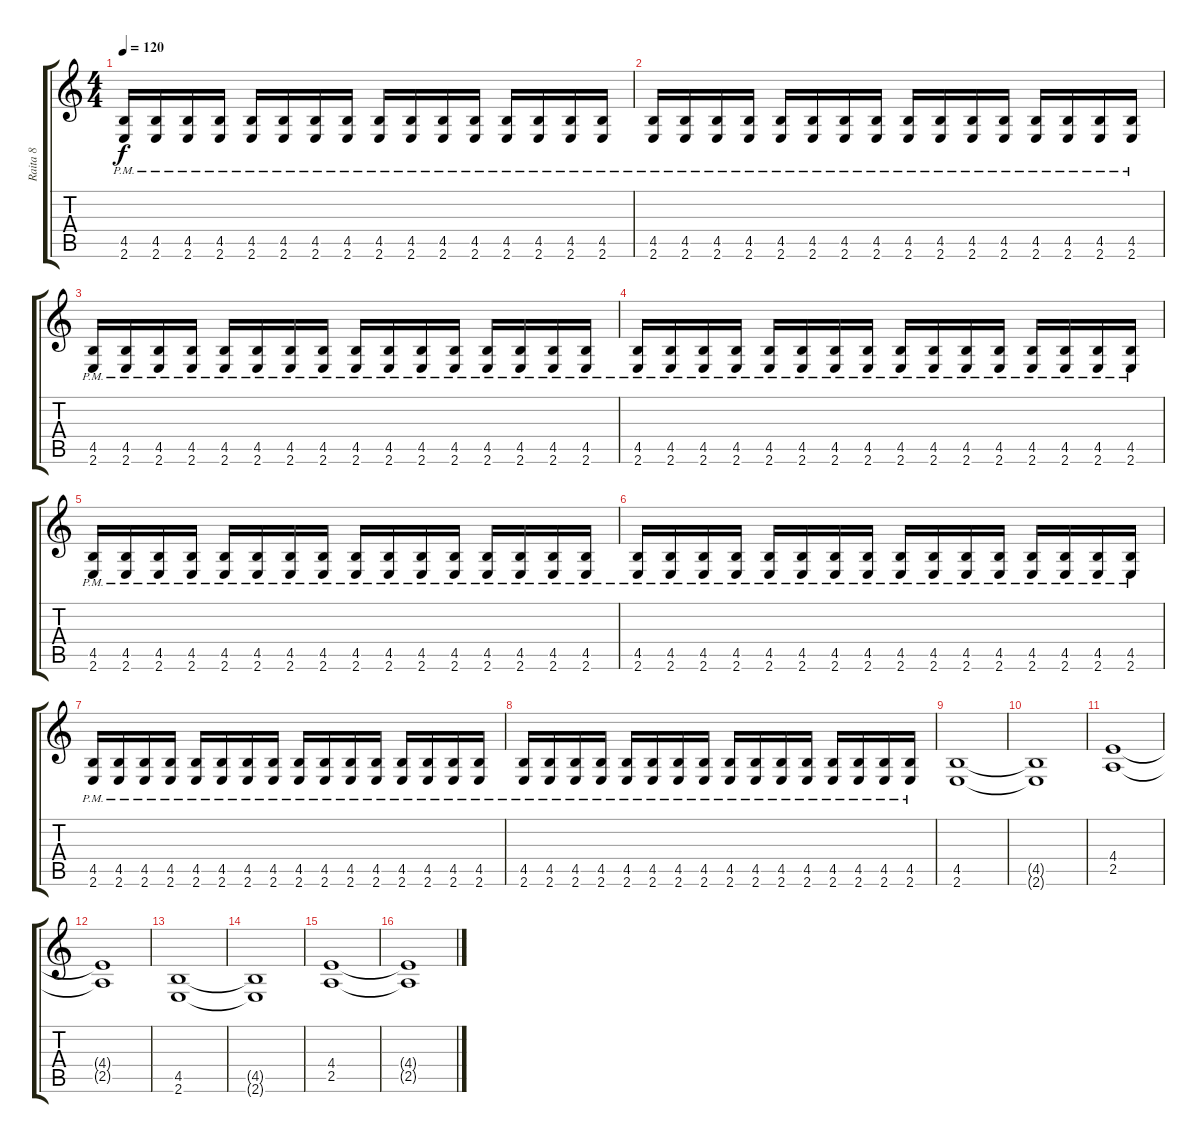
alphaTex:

\track ("Raita 8" "Raita 8") {instrument distortionguitar}
\staff {score tabs}
\tuning (D4 A3 F3 C3 G2 D2) {hide}
\ts (4 4)
\tempo 120
\clef g2
\ks c
(4.5{pm} 2.6{pm}).16{dy f} (4.5{pm} 2.6{pm}).16 (4.5{pm} 2.6{pm}).16 (4.5{pm} 2.6{pm}).16 (4.5{pm} 2.6{pm}).16 (4.5{pm} 2.6{pm}).16 (4.5{pm} 2.6{pm}).16 (4.5{pm} 2.6{pm}).16 (4.5{pm} 2.6{pm}).16 (4.5{pm} 2.6{pm}).16 (4.5{pm} 2.6{pm}).16 (4.5{pm} 2.6{pm}).16 (4.5{pm} 2.6{pm}).16 (4.5{pm} 2.6{pm}).16 (4.5{pm} 2.6{pm}).16 (4.5{pm} 2.6{pm}).16 |
(4.5{pm} 2.6{pm}).16 (4.5{pm} 2.6{pm}).16 (4.5{pm} 2.6{pm}).16 (4.5{pm} 2.6{pm}).16 (4.5{pm} 2.6{pm}).16 (4.5{pm} 2.6{pm}).16 (4.5{pm} 2.6{pm}).16 (4.5{pm} 2.6{pm}).16 (4.5{pm} 2.6{pm}).16 (4.5{pm} 2.6{pm}).16 (4.5{pm} 2.6{pm}).16 (4.5{pm} 2.6{pm}).16 (4.5{pm} 2.6{pm}).16 (4.5{pm} 2.6{pm}).16 (4.5{pm} 2.6{pm}).16 (4.5{pm} 2.6{pm}).16 |
(4.5{pm} 2.6{pm}).16 (4.5{pm} 2.6{pm}).16 (4.5{pm} 2.6{pm}).16 (4.5{pm} 2.6{pm}).16 (4.5{pm} 2.6{pm}).16 (4.5{pm} 2.6{pm}).16 (4.5{pm} 2.6{pm}).16 (4.5{pm} 2.6{pm}).16 (4.5{pm} 2.6{pm}).16 (4.5{pm} 2.6{pm}).16 (4.5{pm} 2.6{pm}).16 (4.5{pm} 2.6{pm}).16 (4.5{pm} 2.6{pm}).16 (4.5{pm} 2.6{pm}).16 (4.5{pm} 2.6{pm}).16 (4.5{pm} 2.6{pm}).16 |
(4.5{pm} 2.6{pm}).16 (4.5{pm} 2.6{pm}).16 (4.5{pm} 2.6{pm}).16 (4.5{pm} 2.6{pm}).16 (4.5{pm} 2.6{pm}).16 (4.5{pm} 2.6{pm}).16 (4.5{pm} 2.6{pm}).16 (4.5{pm} 2.6{pm}).16 (4.5{pm} 2.6{pm}).16 (4.5{pm} 2.6{pm}).16 (4.5{pm} 2.6{pm}).16 (4.5{pm} 2.6{pm}).16 (4.5{pm} 2.6{pm}).16 (4.5{pm} 2.6{pm}).16 (4.5{pm} 2.6{pm}).16 (4.5{pm} 2.6{pm}).16 |
(4.5{pm} 2.6{pm}).16 (4.5{pm} 2.6{pm}).16 (4.5{pm} 2.6{pm}).16 (4.5{pm} 2.6{pm}).16 (4.5{pm} 2.6{pm}).16 (4.5{pm} 2.6{pm}).16 (4.5{pm} 2.6{pm}).16 (4.5{pm} 2.6{pm}).16 (4.5{pm} 2.6{pm}).16 (4.5{pm} 2.6{pm}).16 (4.5{pm} 2.6{pm}).16 (4.5{pm} 2.6{pm}).16 (4.5{pm} 2.6{pm}).16 (4.5{pm} 2.6{pm}).16 (4.5{pm} 2.6{pm}).16 (4.5{pm} 2.6{pm}).16 |
(4.5{pm} 2.6{pm}).16 (4.5{pm} 2.6{pm}).16 (4.5{pm} 2.6{pm}).16 (4.5{pm} 2.6{pm}).16 (4.5{pm} 2.6{pm}).16 (4.5{pm} 2.6{pm}).16 (4.5{pm} 2.6{pm}).16 (4.5{pm} 2.6{pm}).16 (4.5{pm} 2.6{pm}).16 (4.5{pm} 2.6{pm}).16 (4.5{pm} 2.6{pm}).16 (4.5{pm} 2.6{pm}).16 (4.5{pm} 2.6{pm}).16 (4.5{pm} 2.6{pm}).16 (4.5{pm} 2.6{pm}).16 (4.5{pm} 2.6{pm}).16 |
(4.5{pm} 2.6{pm}).16 (4.5{pm} 2.6{pm}).16 (4.5{pm} 2.6{pm}).16 (4.5{pm} 2.6{pm}).16 (4.5{pm} 2.6{pm}).16 (4.5{pm} 2.6{pm}).16 (4.5{pm} 2.6{pm}).16 (4.5{pm} 2.6{pm}).16 (4.5{pm} 2.6{pm}).16 (4.5{pm} 2.6{pm}).16 (4.5{pm} 2.6{pm}).16 (4.5{pm} 2.6{pm}).16 (4.5{pm} 2.6{pm}).16 (4.5{pm} 2.6{pm}).16 (4.5{pm} 2.6{pm}).16 (4.5{pm} 2.6{pm}).16 |
(4.5{pm} 2.6{pm}).16 (4.5{pm} 2.6{pm}).16 (4.5{pm} 2.6{pm}).16 (4.5{pm} 2.6{pm}).16 (4.5{pm} 2.6{pm}).16 (4.5{pm} 2.6{pm}).16 (4.5{pm} 2.6{pm}).16 (4.5{pm} 2.6{pm}).16 (4.5{pm} 2.6{pm}).16 (4.5{pm} 2.6{pm}).16 (4.5{pm} 2.6{pm}).16 (4.5{pm} 2.6{pm}).16 (4.5{pm} 2.6{pm}).16 (4.5{pm} 2.6{pm}).16 (4.5{pm} 2.6{pm}).16 (4.5{pm} 2.6{pm}).16 |
(4.5 2.6).1 |
(4.5{t} 2.6{t}).1 |
(4.4 2.5).1 |
(4.4{t} 2.5{t}).1 |
(4.5 2.6).1 |
(4.5{t} 2.6{t}).1 |
(4.4 2.5).1 |
(4.4{t} 2.5{t}).1
